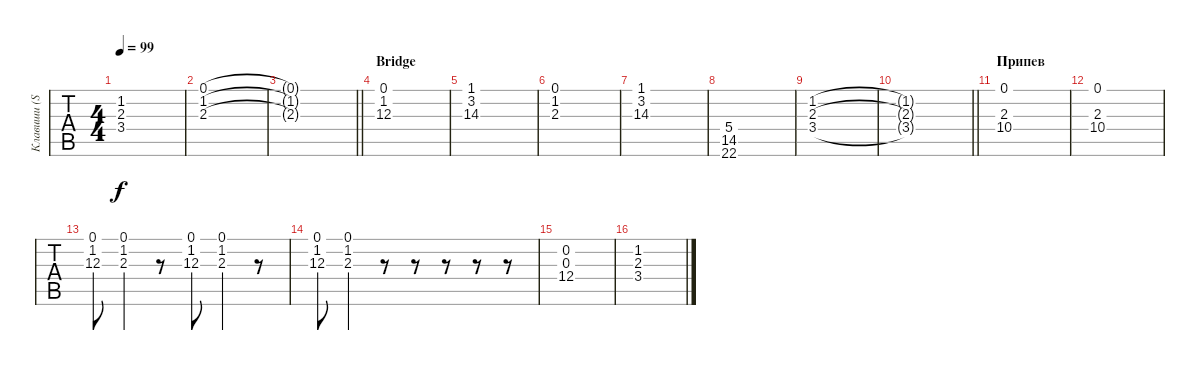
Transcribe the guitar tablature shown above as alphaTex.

\track ("Клавиши (String)" "Клавиши (S") {instrument stringensemble1}
\staff {tabs}
\tuning (E4 B3 G3 D3 A2 E2) {hide}
\ts (4 4)
\tempo 99
\clef g2
\ks c
(1.2 2.3 3.4).1{dy f} |
(0.1 1.2 2.3).1 |
\barLineRight lightlight
(0.1{t} 1.2{t} 2.3{t}).1 |
\section ("" "Bridge")
(0.1 1.2 12.3).1 |
(1.1 3.2 14.3).1 |
(0.1 1.2 2.3).1 |
(1.1 3.2 14.3).1 |
(5.4 14.5 22.6).1 |
(1.2 2.3 3.4).1 |
\barLineRight lightlight
(1.2{t} 2.3{t} 3.4{t}).1 |
\section ("" "Припев")
(0.1 2.3 10.4).1 |
(0.1 2.3 10.4).1 |
(0.1 1.2 12.3).8 (0.1 1.2 2.3).4 r.8 (0.1 1.2 12.3).8 (0.1 1.2 2.3).4 r.8 |
(0.1 1.2 12.3).8 (0.1 1.2 2.3).4 r.8 r.8 r.8 r.8 r.8 |
(0.2 0.3 12.4).1 |
(1.2 2.3 3.4).1
